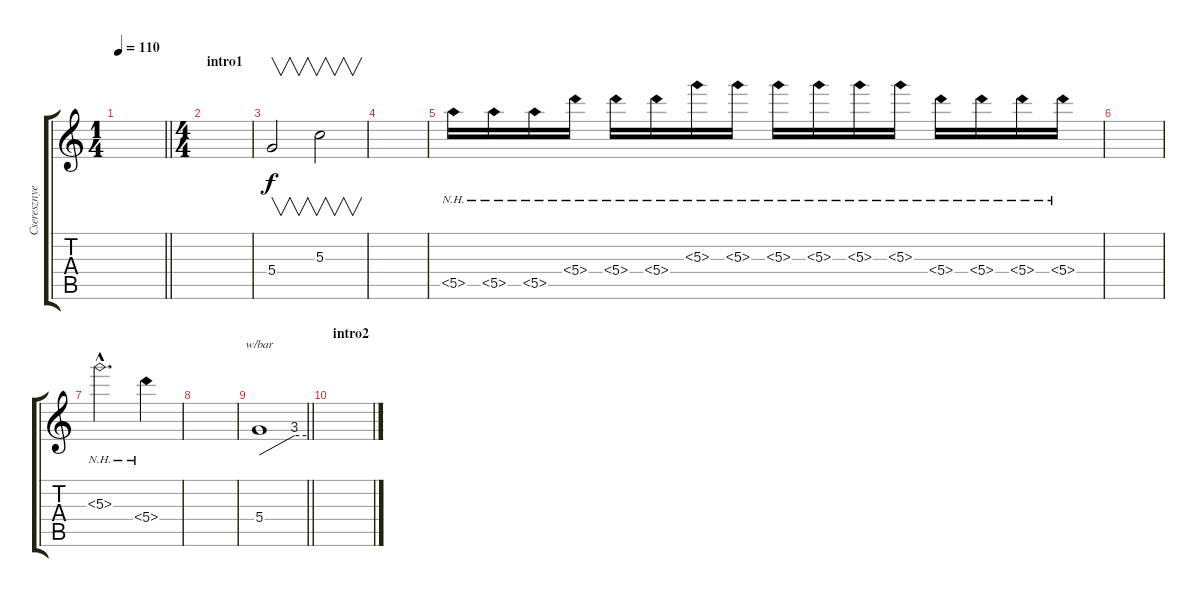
\track ("Cseresznye2" "Cseresznye") {instrument distortionguitar}
\staff {score tabs}
\tuning (E4 B3 G3 D3 A2 E2) {hide}
\ts (1 4)
\tempo 110
\clef g2
\barLineRight lightlight
\ks c
|
\ts (4 4)
\section ("" "intro1")
|
5.4.2{v} 5.3.2{v} |
|
5.5{nh}.16 5.5{nh}.16 5.5{nh}.16 5.4{nh}.16 5.4{nh}.16 5.4{nh}.16 5.3{nh}.16 5.3{nh}.16 5.3{nh}.16 5.3{nh}.16 5.3{nh}.16 5.3{nh}.16 5.4{nh}.16 5.4{nh}.16 5.4{nh}.16 5.4{nh}.16 |
|
5.3{nh hac}.2{d} 5.4{nh}.4 |
|
\barLineRight lightlight
5.4.1{tbe (custom default 0 0 45 12 60 12)} |
\section ("" "intro2")
